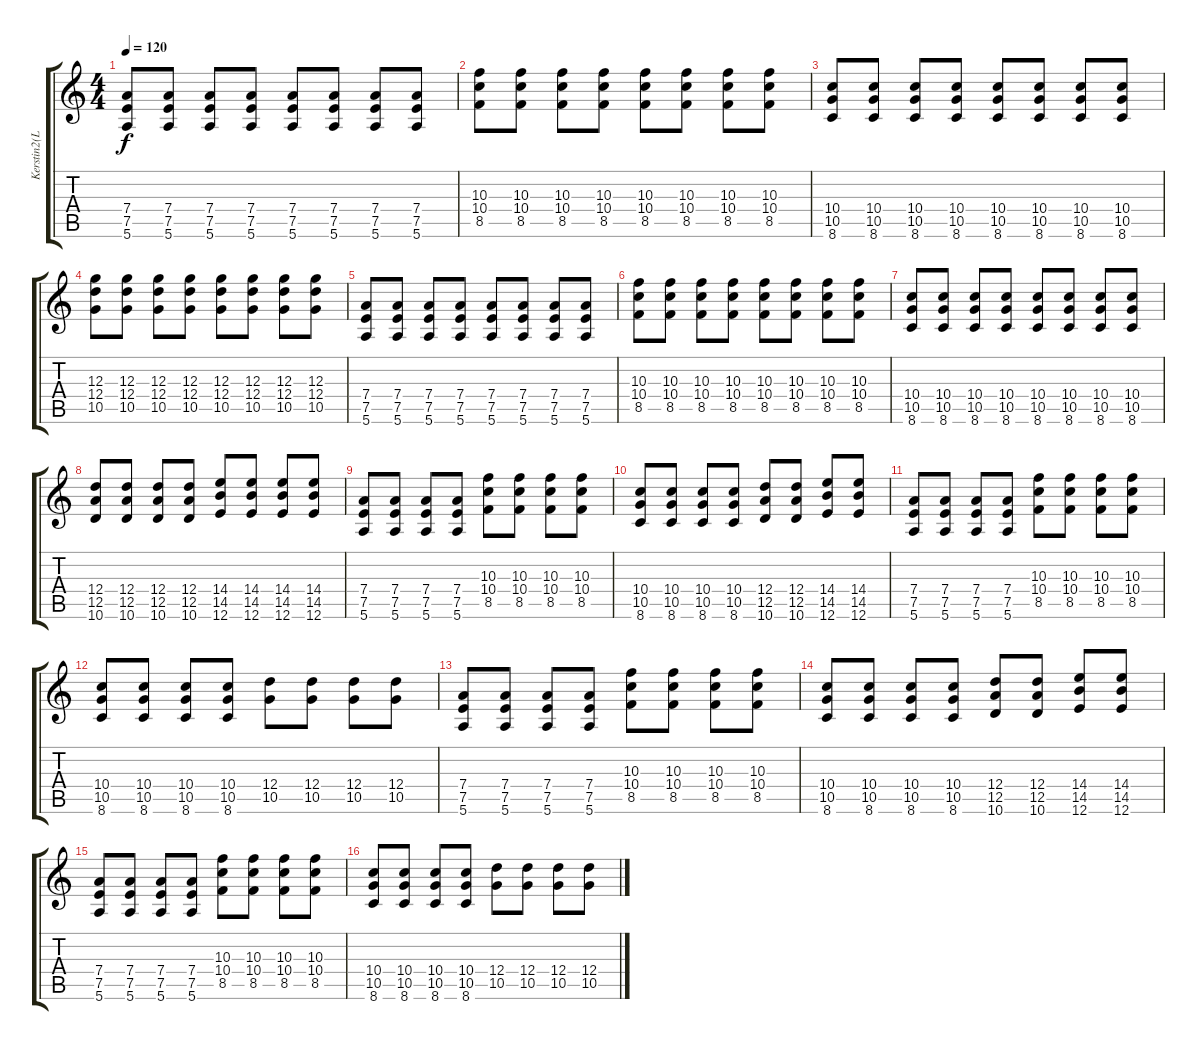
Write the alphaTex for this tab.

\track ("Kerstin2(Lead)" "Kerstin2(L") {instrument distortionguitar}
\staff {score tabs}
\tuning (E4 B3 G3 D3 A2 E2) {hide}
\ts (4 4)
\tempo 120
\clef g2
\ks c
(7.4 7.5 5.6).8{dy f} (7.4 7.5 5.6).8 (7.4 7.5 5.6).8 (7.4 7.5 5.6).8 (7.4 7.5 5.6).8 (7.4 7.5 5.6).8 (7.4 7.5 5.6).8 (7.4 7.5 5.6).8 |
(10.3 10.4 8.5).8 (10.3 10.4 8.5).8 (10.3 10.4 8.5).8 (10.3 10.4 8.5).8 (10.3 10.4 8.5).8 (10.3 10.4 8.5).8 (10.3 10.4 8.5).8 (10.3 10.4 8.5).8 |
(10.4 10.5 8.6).8 (10.4 10.5 8.6).8 (10.4 10.5 8.6).8 (10.4 10.5 8.6).8 (10.4 10.5 8.6).8 (10.4 10.5 8.6).8 (10.4 10.5 8.6).8 (10.4 10.5 8.6).8 |
(12.3 12.4 10.5).8 (12.3 12.4 10.5).8 (12.3 12.4 10.5).8 (12.3 12.4 10.5).8 (12.3 12.4 10.5).8 (12.3 12.4 10.5).8 (12.3 12.4 10.5).8 (12.3 12.4 10.5).8 |
(7.4 7.5 5.6).8 (7.4 7.5 5.6).8 (7.4 7.5 5.6).8 (7.4 7.5 5.6).8 (7.4 7.5 5.6).8 (7.4 7.5 5.6).8 (7.4 7.5 5.6).8 (7.4 7.5 5.6).8 |
(10.3 10.4 8.5).8 (10.3 10.4 8.5).8 (10.3 10.4 8.5).8 (10.3 10.4 8.5).8 (10.3 10.4 8.5).8 (10.3 10.4 8.5).8 (10.3 10.4 8.5).8 (10.3 10.4 8.5).8 |
(10.4 10.5 8.6).8 (10.4 10.5 8.6).8 (10.4 10.5 8.6).8 (10.4 10.5 8.6).8 (10.4 10.5 8.6).8 (10.4 10.5 8.6).8 (10.4 10.5 8.6).8 (10.4 10.5 8.6).8 |
(12.4 12.5 10.6).8 (12.4 12.5 10.6).8 (12.4 12.5 10.6).8 (12.4 12.5 10.6).8 (14.4 14.5 12.6).8 (14.4 14.5 12.6).8 (14.4 14.5 12.6).8 (14.4 14.5 12.6).8 |
(7.4 7.5 5.6).8 (7.4 7.5 5.6).8 (7.4 7.5 5.6).8 (7.4 7.5 5.6).8 (10.3 10.4 8.5).8 (10.3 10.4 8.5).8 (10.3 10.4 8.5).8 (10.3 10.4 8.5).8 |
(10.4 10.5 8.6).8 (10.4 10.5 8.6).8 (10.4 10.5 8.6).8 (10.4 10.5 8.6).8 (12.4 12.5 10.6).8 (12.4 12.5 10.6).8 (14.4 14.5 12.6).8 (14.4 14.5 12.6).8 |
(7.4 7.5 5.6).8 (7.4 7.5 5.6).8 (7.4 7.5 5.6).8 (7.4 7.5 5.6).8 (10.3 10.4 8.5).8 (10.3 10.4 8.5).8 (10.3 10.4 8.5).8 (10.3 10.4 8.5).8 |
(10.4 10.5 8.6).8 (10.4 10.5 8.6).8 (10.4 10.5 8.6).8 (10.4 10.5 8.6).8 (12.4 10.5).8 (12.4 10.5).8 (12.4 10.5).8 (12.4 10.5).8 |
(7.4 7.5 5.6).8 (7.4 7.5 5.6).8 (7.4 7.5 5.6).8 (7.4 7.5 5.6).8 (10.3 10.4 8.5).8 (10.3 10.4 8.5).8 (10.3 10.4 8.5).8 (10.3 10.4 8.5).8 |
(10.4 10.5 8.6).8 (10.4 10.5 8.6).8 (10.4 10.5 8.6).8 (10.4 10.5 8.6).8 (12.4 12.5 10.6).8 (12.4 12.5 10.6).8 (14.4 14.5 12.6).8 (14.4 14.5 12.6).8 |
(7.4 7.5 5.6).8 (7.4 7.5 5.6).8 (7.4 7.5 5.6).8 (7.4 7.5 5.6).8 (10.3 10.4 8.5).8 (10.3 10.4 8.5).8 (10.3 10.4 8.5).8 (10.3 10.4 8.5).8 |
(10.4 10.5 8.6).8 (10.4 10.5 8.6).8 (10.4 10.5 8.6).8 (10.4 10.5 8.6).8 (12.4 10.5).8 (12.4 10.5).8 (12.4 10.5).8 (12.4 10.5).8
